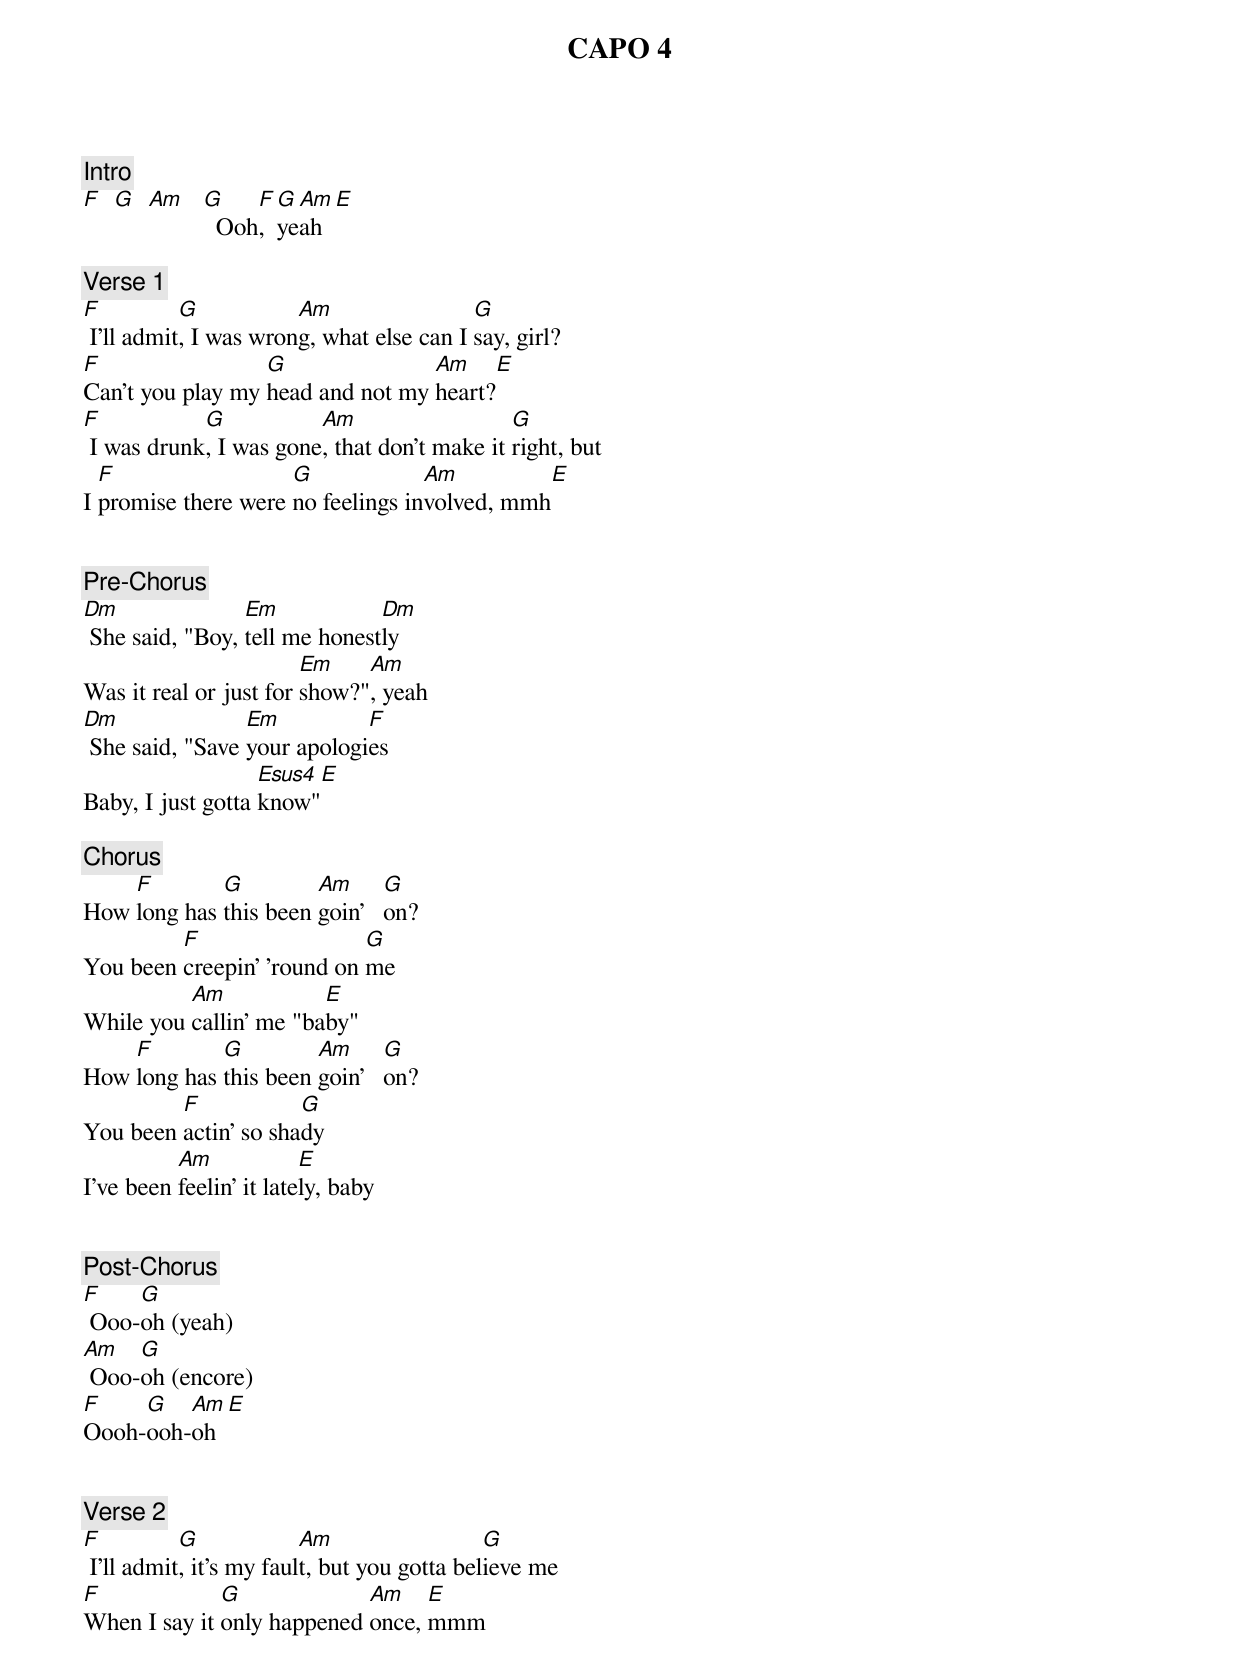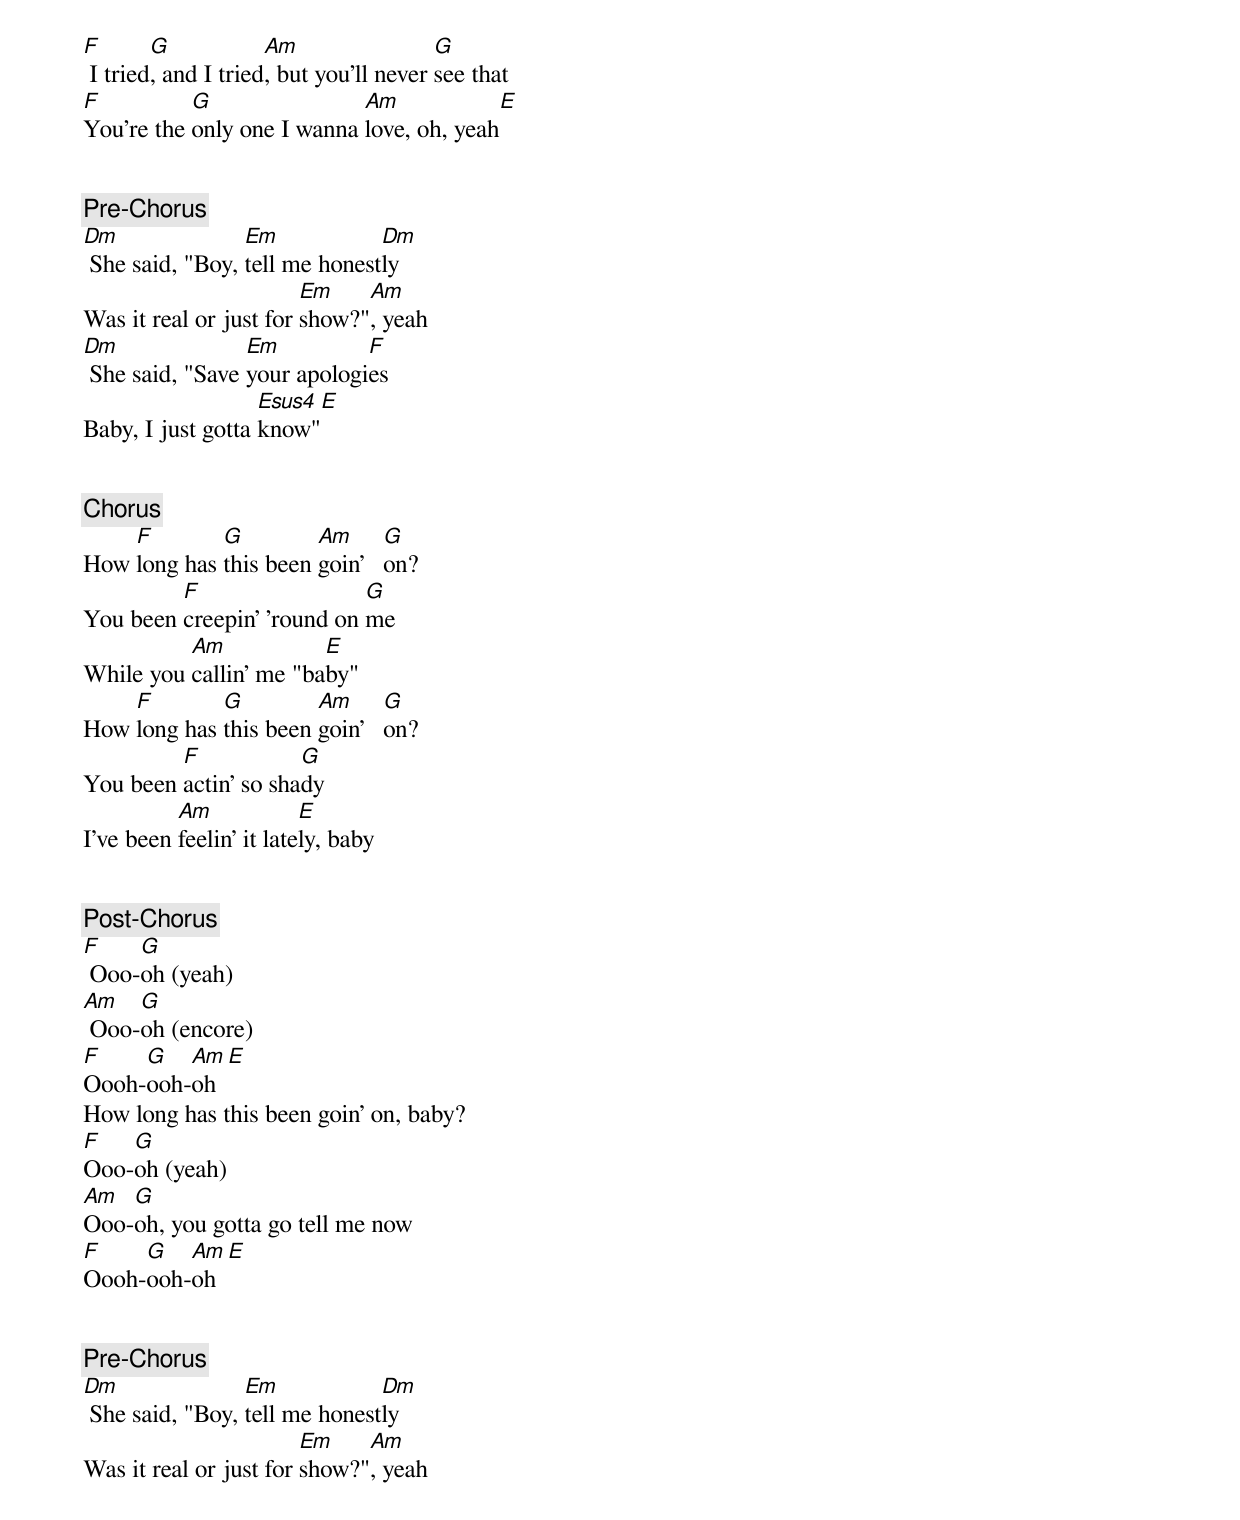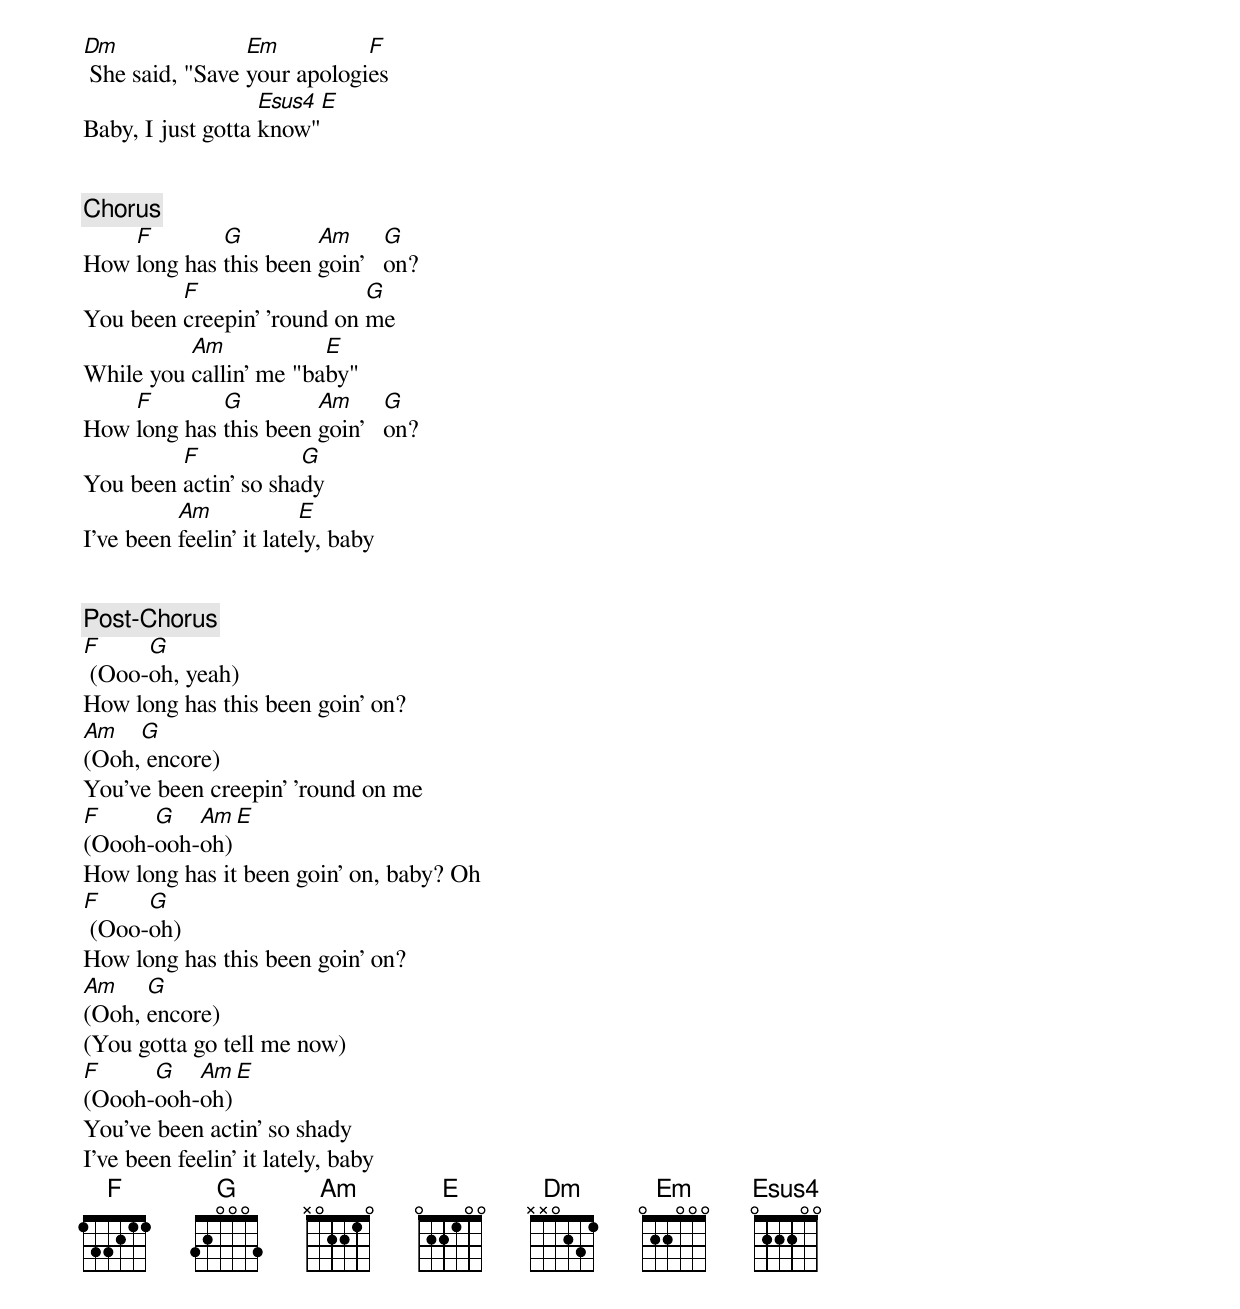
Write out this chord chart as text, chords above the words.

CAPO 4
[Intro]
F G Am G    F G Am E
         Ooh, yeah

[Verse 1]
F          G           Am                 G
 I'll admit, I was wrong, what else can I say, girl?
F                 G               Am     E
Can't you play my head and not my heart?
F           G           Am                   G
 I was drunk, I was gone, that don't make it right, but
  F                  G             Am         E
I promise there were no feelings involved, mmh


[Pre-Chorus]
Dm               Em            Dm
 She said, "Boy, tell me honestly
                        Em    Am
Was it real or just for show?", yeah
Dm               Em          F
 She said, "Save your apologies
                   Esus4 E
Baby, I just gotta know"

[Chorus]
    F        G         Am      G
How long has this been goin'   on?
         F                  G
You been creepin' 'round on me
          Am            E
While you callin' me "baby"
    F        G         Am      G
How long has this been goin'   on?
         F            G
You been actin' so shady
          Am             E
I've been feelin' it lately, baby


[Post-Chorus]
F    G
 Ooo-oh (yeah)
Am   G
 Ooo-oh (encore)
F    G   Am E
Oooh-ooh-oh


[Verse 2]
F          G             Am                  G
 I'll admit, it's my fault, but you gotta believe me
F             G             Am    E
When I say it only happened once, mmm
F       G            Am                 G
 I tried, and I tried, but you'll never see that
F          G                Am            E
You're the only one I wanna love, oh, yeah


[Pre-Chorus]
Dm               Em            Dm
 She said, "Boy, tell me honestly
                        Em    Am
Was it real or just for show?", yeah
Dm               Em          F
 She said, "Save your apologies
                   Esus4 E
Baby, I just gotta know"


[Chorus]
    F        G         Am      G
How long has this been goin'   on?
         F                  G
You been creepin' 'round on me
          Am            E
While you callin' me "baby"
    F        G         Am      G
How long has this been goin'   on?
         F            G
You been actin' so shady
          Am             E
I've been feelin' it lately, baby


[Post-Chorus]
F    G
 Ooo-oh (yeah)
Am   G
 Ooo-oh (encore)
F    G   Am  E
Oooh-ooh-oh
How long has this been goin' on, baby?
F   G
Ooo-oh (yeah)
Am  G
Ooo-oh, you gotta go tell me now
F    G   Am  E
Oooh-ooh-oh


[Pre-Chorus]
Dm               Em            Dm
 She said, "Boy, tell me honestly
                        Em    Am
Was it real or just for show?", yeah
Dm               Em          F
 She said, "Save your apologies
                   Esus4 E
Baby, I just gotta know"


[Chorus]
    F        G         Am      G
How long has this been goin'   on?
         F                  G
You been creepin' 'round on me
          Am            E
While you callin' me "baby"
    F        G         Am      G
How long has this been goin'   on?
         F            G
You been actin' so shady
          Am             E
I've been feelin' it lately, baby


[Post-Chorus]
F     G
 (Ooo-oh, yeah)
How long has this been goin' on?
Am   G
(Ooh, encore)
You've been creepin' 'round on me
F     G   Am  E
(Oooh-ooh-oh)
How long has it been goin' on, baby? Oh
F     G
 (Ooo-oh)
How long has this been goin' on?
Am    G
(Ooh, encore)
(You gotta go tell me now)
F     G   Am     E
(Oooh-ooh-oh)
You've been actin' so shady
I've been feelin' it lately, baby
